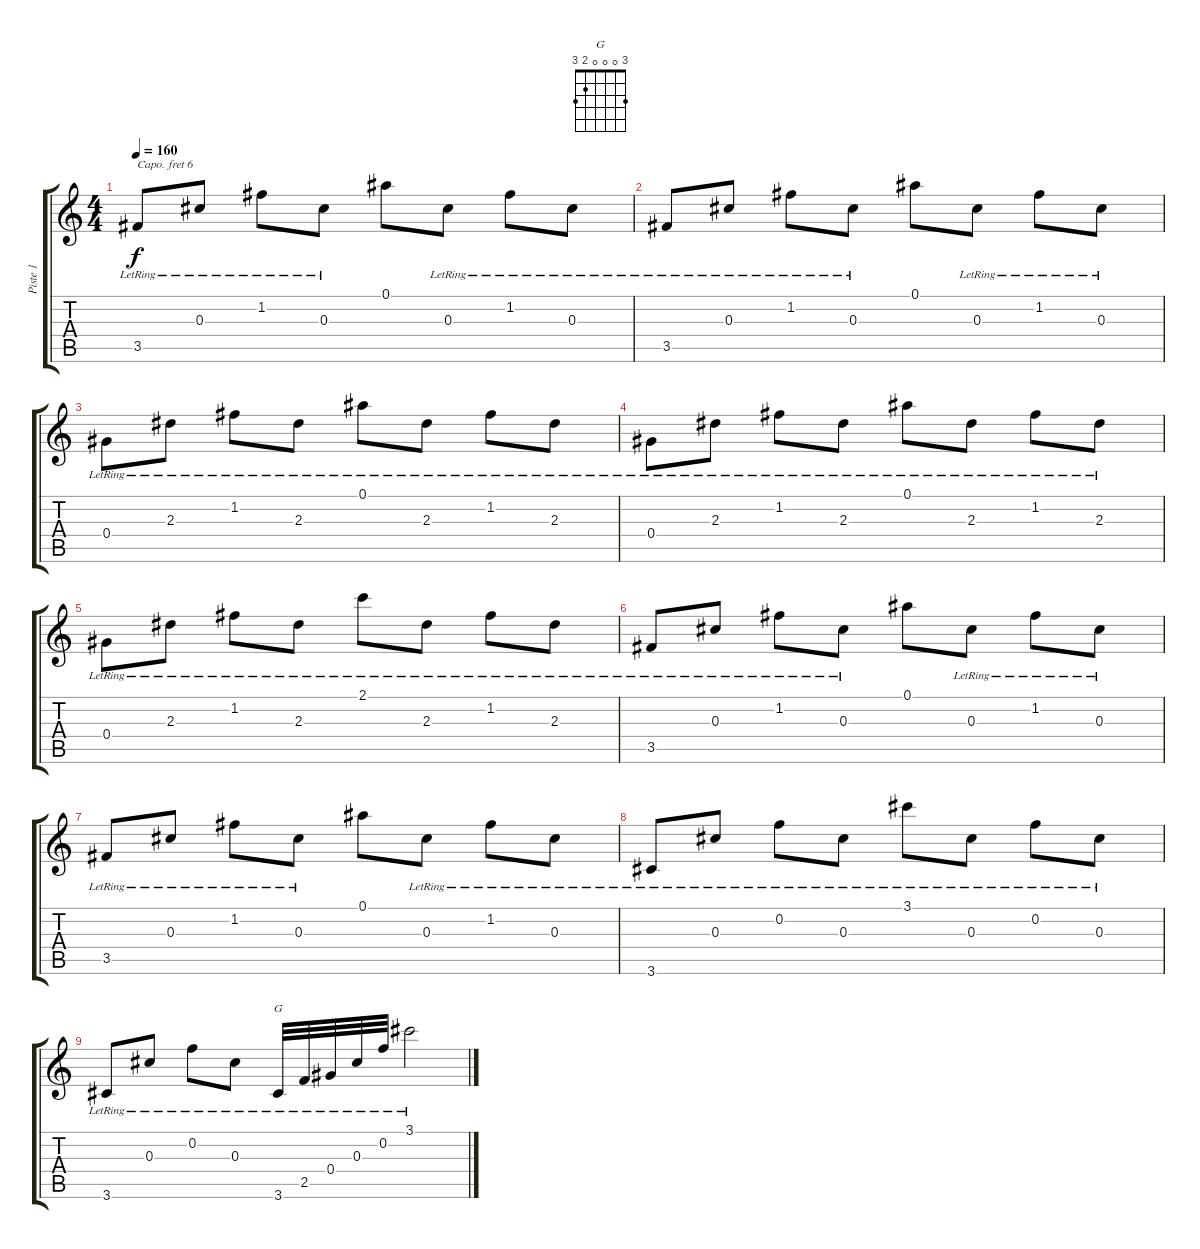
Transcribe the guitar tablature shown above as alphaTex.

\track ("Piste 1" "Piste 1") {instrument acousticguitarnylon}
\staff {score tabs}
\capo 6
\tuning (E4 B3 G3 D3 A2 E2) {hide}
\chord ("G" 3 0 0 0 2 3)
\ts (4 4)
\tempo 160
\clef g2
\ks c
3.5{lr}.8{dy f} 0.3{lr}.8 1.2{lr}.8 0.3{lr}.8 0.1.8 0.3{lr}.8 1.2{lr}.8 0.3{lr}.8 |
3.5{lr}.8 0.3{lr}.8 1.2{lr}.8 0.3{lr}.8 0.1.8 0.3{lr}.8 1.2{lr}.8 0.3{lr}.8 |
0.4{lr}.8 2.3{lr}.8 1.2{lr}.8 2.3{lr}.8 0.1{lr}.8 2.3{lr}.8 1.2{lr}.8 2.3{lr}.8 |
0.4{lr}.8 2.3{lr}.8 1.2{lr}.8 2.3{lr}.8 0.1{lr}.8 2.3{lr}.8 1.2{lr}.8 2.3{lr}.8 |
0.4{lr}.8 2.3{lr}.8 1.2{lr}.8 2.3{lr}.8 2.1{lr}.8 2.3{lr}.8 1.2{lr}.8 2.3{lr}.8 |
3.5{lr}.8 0.3{lr}.8 1.2{lr}.8 0.3{lr}.8 0.1.8 0.3{lr}.8 1.2{lr}.8 0.3{lr}.8 |
3.5{lr}.8 0.3{lr}.8 1.2{lr}.8 0.3{lr}.8 0.1.8 0.3{lr}.8 1.2{lr}.8 0.3{lr}.8 |
3.6{lr}.8 0.3{lr}.8 0.2{lr}.8 0.3{lr}.8 3.1{lr}.8 0.3{lr}.8 0.2{lr}.8 0.3{lr}.8 |
3.6{lr}.8 0.3{lr}.8 0.2{lr}.8 0.3{lr}.8 3.6{lr}.32{ch "G"} 2.5{lr}.32 0.4{lr}.32 0.3{lr}.32 0.2{lr}.32 3.1{lr}.2
